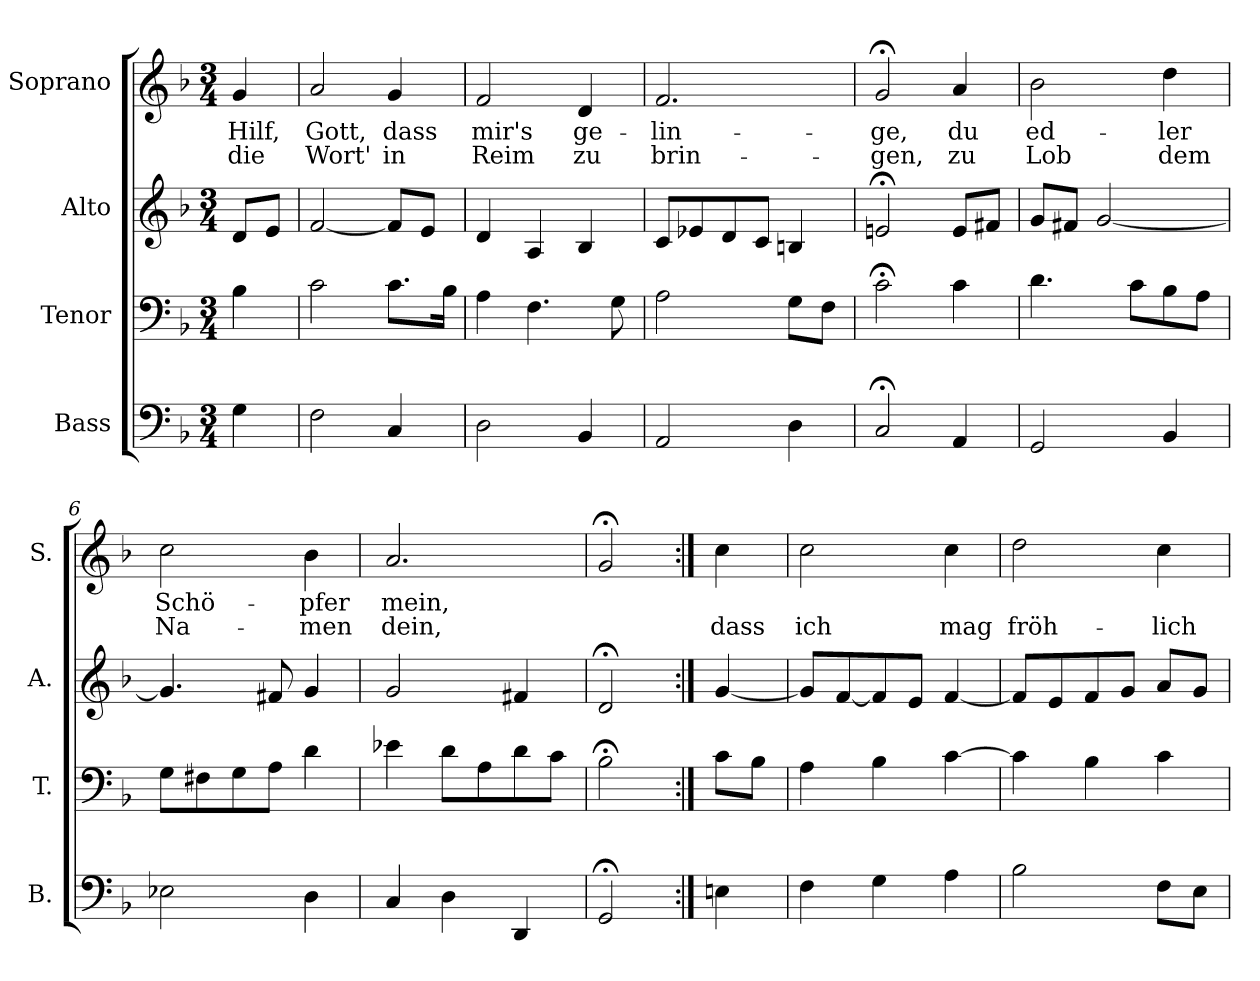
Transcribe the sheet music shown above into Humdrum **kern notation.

**kern	**kern	**kern	**kern	**text	**text
*part4	*part3	*part2	*part1	*part1	*part1
*staff4	*staff3	*staff2	*staff1	*staff1	*staff1
*I"Bass	*I"Tenor	*I"Alto	*I"Soprano	*	*
*I'B.	*I'T.	*I'A.	*I'S.	*	*
*clefF4	*clefF4	*clefG2	*clefG2	*	*
*k[b-]	*k[b-]	*k[b-]	*k[b-]	*	*
*F:	*F:	*F:	*d:	*	*
*M3/4	*M3/4	*M3/4	*M3/4	*	*
=	=	=	=	=	=
4G\	4B-\	8d/L	4g/	Hilf,	die
.	.	8e/J	.	.	.
=1	=1	=1	=1	=1	=1
2F\	2c\	[2f/	2a/	Gott,	Wort'
4C/	8.c\L	8f/L]	4g/	dass	in
.	.	8e/J	.	.	.
.	16B-\Jk	.	.	.	.
=2	=2	=2	=2	=2	=2
2D\	4A\	4d/	2f/	mir's	Reim
.	4.F\	4A/	.	.	.
4BB-/	.	4B-/	4d/	ge-	zu
.	8G\	.	.	.	.
=3	=3	=3	=3	=3	=3
2AA/	2A\	8c/L	2.f/	-lin-	brin-
.	.	8e-X/	.	.	.
.	.	8d/	.	.	.
.	.	8c/J	.	.	.
4D\	8G\L	4Bn/	.	.	.
.	8F\J	.	.	.	.
=4	=4	=4	=4	=4	=4
2C;</	2c;<\	2en;</	2g;</	-ge,	-gen,
4AA/	4c\	8e/L	4a/	du	zu
.	.	8f#X/J	.	.	.
=5	=5	=5	=5	=5	=5
2GG/	4.d\	8g/L	2b-\	ed-	Lob
.	.	8f#X/J	.	.	.
.	.	[2g/	.	.	.
.	8c\L	.	.	.	.
4BB-/	8B-\	.	4dd\	ler	dem
.	8A\J	.	.	.	.
=6	=6	=6	=6	=6	=6
2E-X\	8G\L	4.g/]	2cc\	Schö-	Na-
.	8F#X\	.	.	.	.
.	8G\	.	.	.	.
.	8A\J	8f#X/	.	.	.
4D\	4d\	4g/	4b-\	-pfer	-men
=7	=7	=7	=7	=7	=7
4C/	4e-X\	2g/	2.a/	mein,	dein,
4D\	8d\L	.	.	.	.
.	8A\	.	.	.	.
4DD/	8d\	4f#X/	.	.	.
.	8c\J	.	.	.	.
=8	=8	=8	=8	=8	=8
2GG;</	2B-;<\	2d;</	2g;</	.	.
!!LO:LB:g=z
=8a:|!	=8a:|!	=8a:|!	=8a:|!	=8a:|!	=8a:|!
4En\	8c\L	[4g/	4cc\	.	dass
.	8B-\J	.	.	.	.
=9	=9	=9	=9	=9	=9
4F\	4A\	8g/L]	2cc\	.	ich
.	.	[8f/	.	.	.
4G\	4B-\	8f/]	.	.	.
.	.	8e/J	.	.	.
4A\	[4c\	[4f/	4cc\	.	mag
=10	=10	=10	=10	=10	=10
2B-\	4c\]	8f/L]	2dd\	.	fröh-
.	.	8e/	.	.	.
.	4B-\	8f/	.	.	.
.	.	8g/J	.	.	.
8F\L	4c\	8a/L	4cc\	.	-lich
8E\J	.	8g/J	.	.	.
=	=	=	=	=	=
*-	*-	*-	*-	*-	*-
